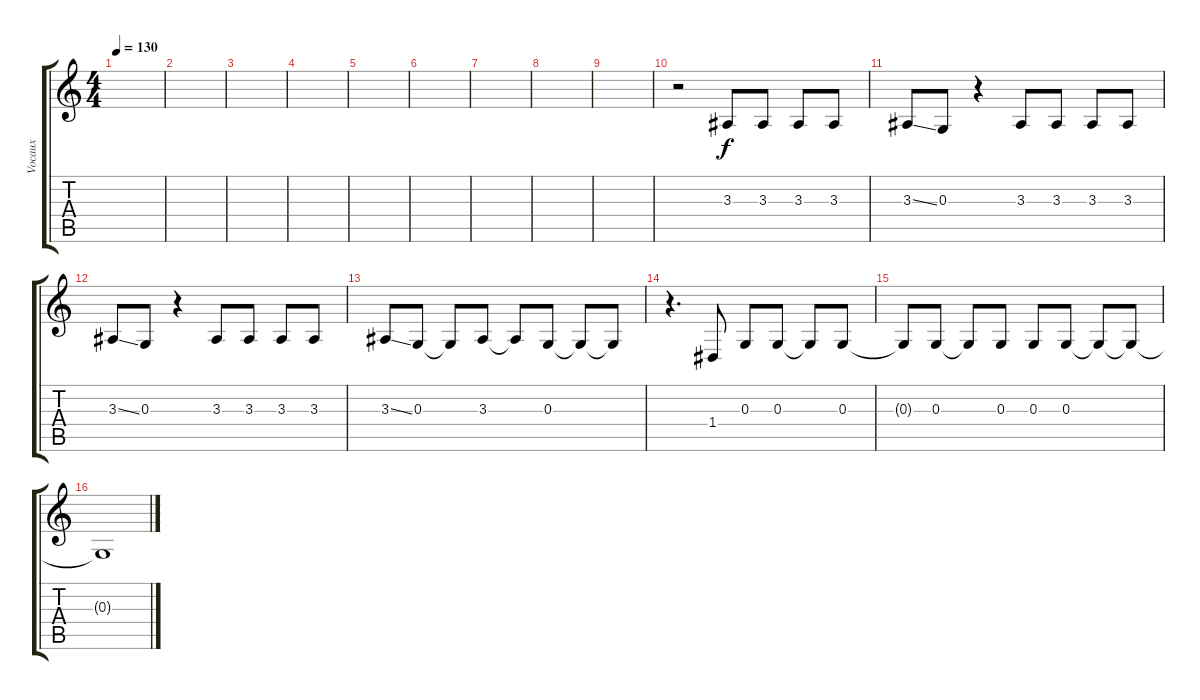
\track ("Vocaux" "Vocaux") {instrument lead2sawtooth}
\staff {score tabs}
\tuning (E4 B3 G3 D3 A2 E2) {hide}
\ts (4 4)
\tempo 130
\clef g2
\ks c
|
|
|
|
|
|
|
|
|
r.2 3.3.8 3.3.8 3.3.8 3.3.8 |
3.3{ss}.8 0.3.8 r.4 3.3.8 3.3.8 3.3.8 3.3.8 |
3.3{ss}.8 0.3.8 r.4 3.3.8 3.3.8 3.3.8 3.3.8 |
3.3{ss}.8 0.3.8 0.3{t}.8 3.3.8 3.3{t}.8 0.3.8 0.3{t}.8 0.3{t}.8 |
r.4{d} 1.4.8 0.3.8 0.3.8 0.3{t}.8 0.3.8 |
0.3{t}.8 0.3.8 0.3{t}.8 0.3.8 0.3.8 0.3.8 0.3{t}.8 0.3{t}.8 |
0.3{t}.1
